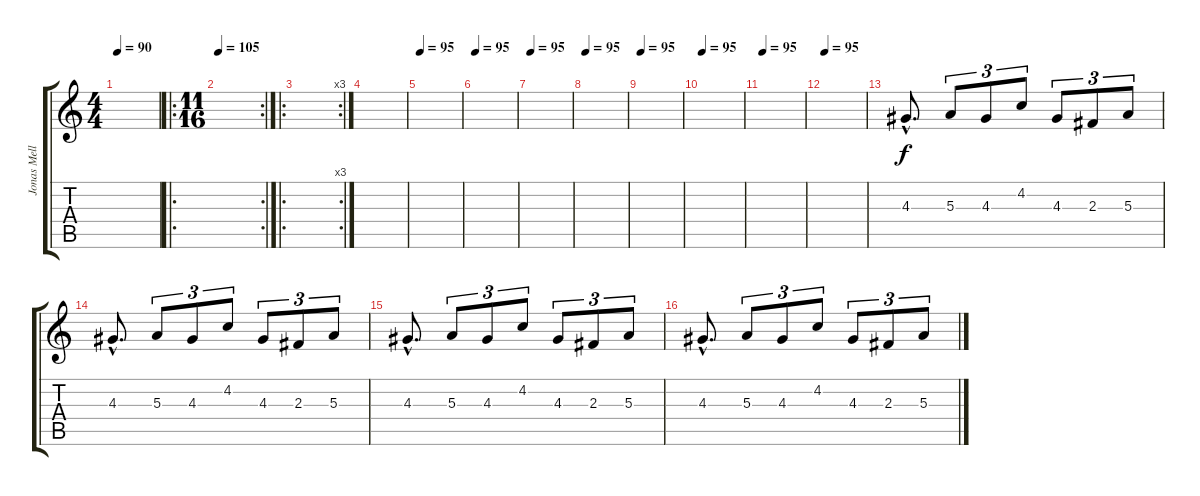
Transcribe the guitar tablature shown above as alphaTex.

\track ("Jonas Mellberg (Acoustic Guitar)" "Jonas Mell") {instrument acousticguitarsteel}
\staff {score tabs}
\tuning (Db4 Ab3 E3 B2 Gb2 Db2) {hide}
\ts (4 4)
\tempo 90
\clef g2
\ks c
|
\ro
\rc 2
\ts (11 16)
\tempo 105
|
\ro
\rc 3
|
|
\tempo 95
|
\tempo 95
|
\tempo 95
|
\tempo 95
|
\tempo 95
|
\tempo 95
|
\tempo 95
|
\tempo 95
|
4.3{hac}.8{d volume 9 instrument electricguitarclean} 5.3.8{tu (3 2)} 4.3.8{tu (3 2)} 4.2.8{tu (3 2)} 4.3.8{tu (3 2)} 2.3.8{tu (3 2)} 5.3.8{tu (3 2)} |
4.3{hac}.8{d} 5.3.8{tu (3 2)} 4.3.8{tu (3 2)} 4.2.8{tu (3 2)} 4.3.8{tu (3 2)} 2.3.8{tu (3 2)} 5.3.8{tu (3 2)} |
4.3{hac}.8{d} 5.3.8{tu (3 2)} 4.3.8{tu (3 2)} 4.2.8{tu (3 2)} 4.3.8{tu (3 2)} 2.3.8{tu (3 2)} 5.3.8{tu (3 2)} |
4.3{hac}.8{d} 5.3.8{tu (3 2)} 4.3.8{tu (3 2)} 4.2.8{tu (3 2)} 4.3.8{tu (3 2)} 2.3.8{tu (3 2)} 5.3.8{tu (3 2)}
